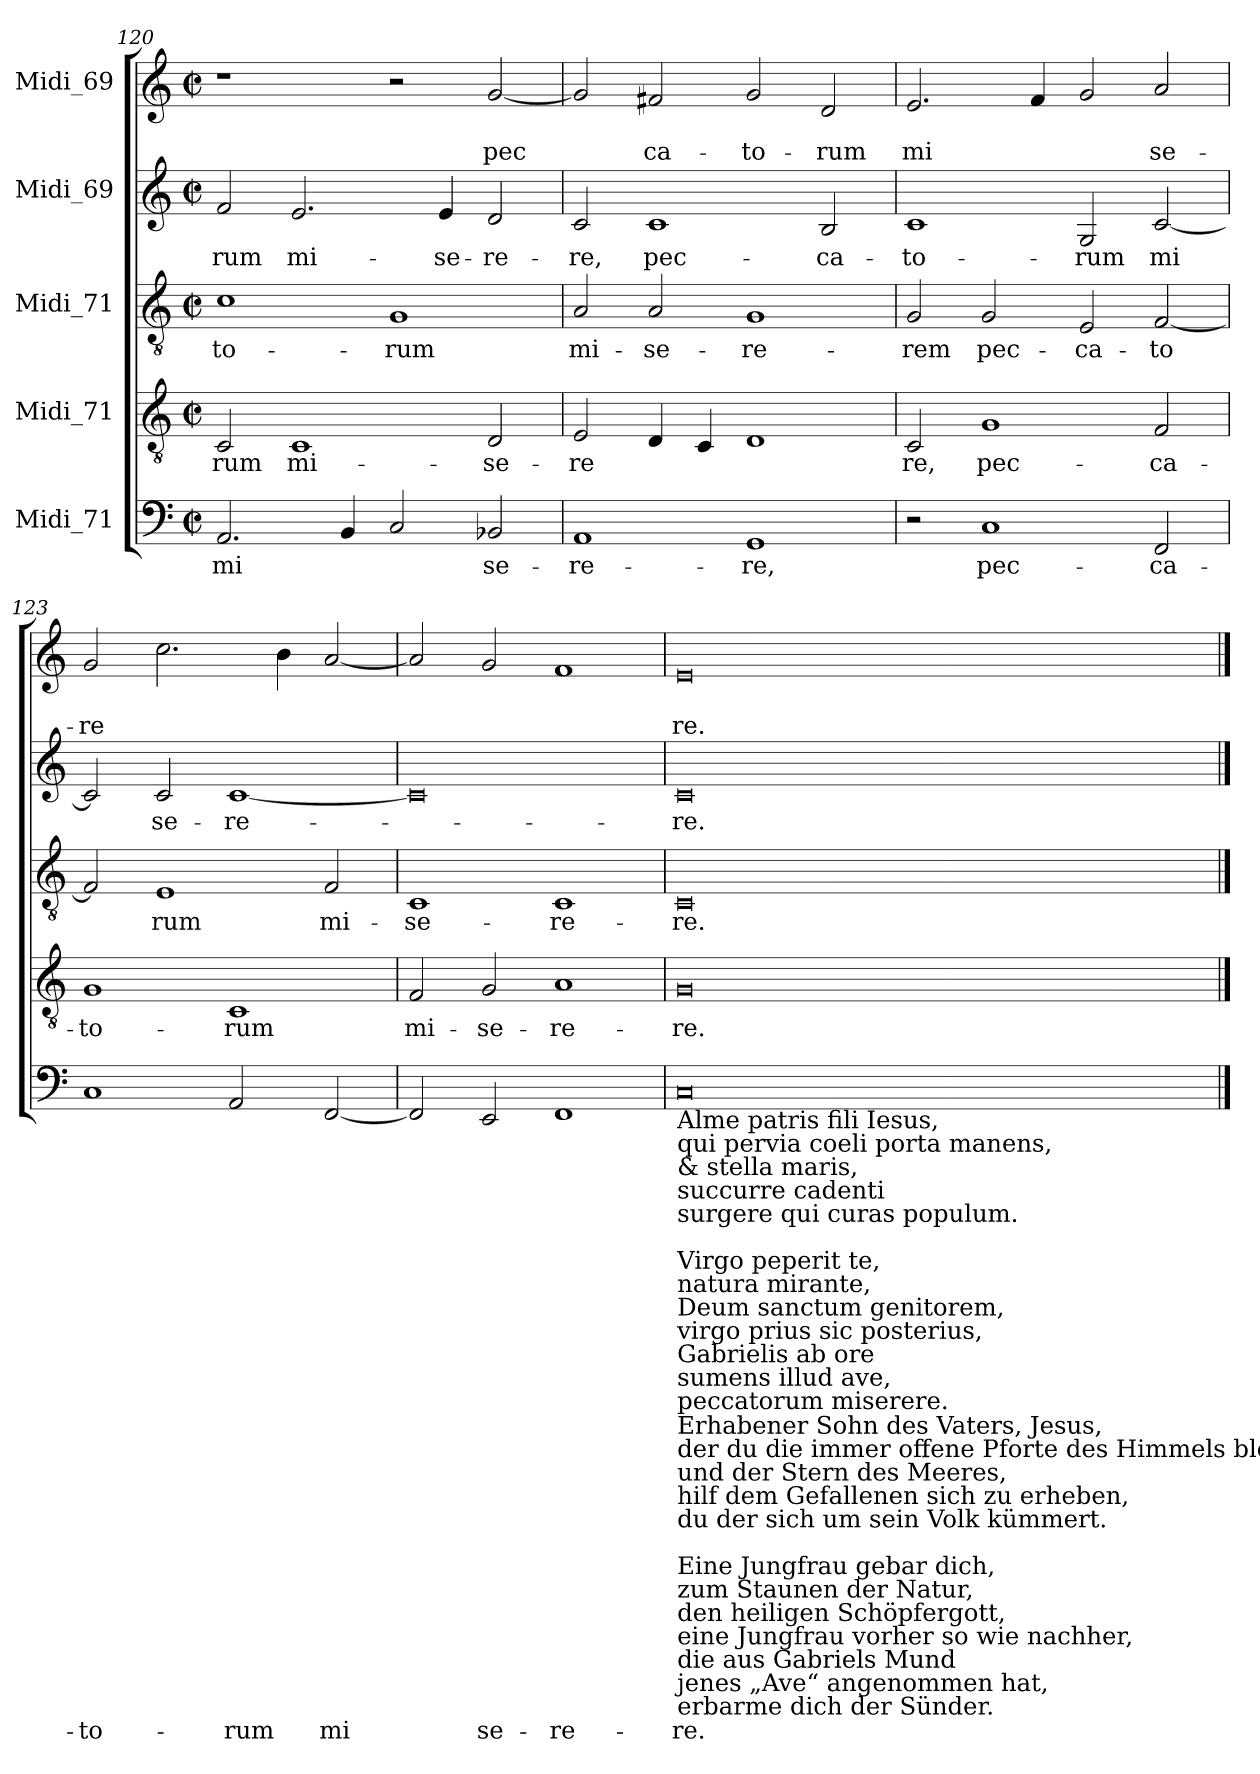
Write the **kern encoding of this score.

**kern	**text	**kern	**text	**kern	**text	**kern	**text	**kern	**text	**text
*part5	*part5	*part4	*part4	*part3	*part3	*part2	*part2	*part1	*part1	*part1
*staff5	*staff5	*staff4	*staff4	*staff3	*staff3	*staff2	*staff2	*staff1	*staff1	*staff1
*I"Midi_71	*	*I"Midi_71	*	*I"Midi_71	*	*I"Midi_69	*	*I"Midi_69	*	*
!!LO:LB:g=z
*clefF4	*	*clefGv2	*	*clefGv2	*	*clefG2	*	*clefG2	*	*
*k[]	*	*k[]	*	*k[]	*	*k[]	*	*k[]	*	*
*C:	*	*C:	*	*C:	*	*C:	*	*C:	*	*
*M4/2	*	*M4/2	*	*M4/2	*	*M4/2	*	*M4/2	*	*
*met(c|)	*	*met(c|)	*	*met(c|)	*	*met(c|)	*	*met(c|)	*	*
=120	=120	=120	=120	=120	=120	=120	=120	=120	=120	=120
!	!LO:LY:b	!	!LO:LY:b	!	!LO:LY:b	!	!LO:LY:b	!	!	!
2.AA	mi	2C	-rum	1c	-to-	2f	-rum	1r	.	.
!	!	!	!LO:LY:b	!	!	!	!LO:LY:b	!	!	!
.	.	1C	mi-	.	.	2.e	mi-	.	.	.
4BB	.	.	.	.	.	.	.	.	.	.
!	!	!	!	!	!LO:LY:b	!	!	!	!	!
2C	.	.	.	1G	-rum	.	.	2r	.	.
!	!	!	!	!	!	!	!LO:LY:b	!	!	!
.	.	.	.	.	.	4e	-se-	.	.	.
!	!LO:LY:b	!	!LO:LY:b	!	!	!	!LO:LY:b	!	!	!LO:LY:b
2BB-X	se-	2D	-se-	.	.	2d	-re-	[2g	.	pec
=121	=121	=121	=121	=121	=121	=121	=121	=121	=121	=121
!	!LO:LY:b	!	!LO:LY:b	!	!LO:LY:b	!	!LO:LY:b	!	!	!
1AA	-re-	2E	-re	2A	mi-	2c	-re,	2g]	.	.
!	!	!	!	!	!LO:LY:b	!	!LO:LY:b	!	!	!LO:LY:b
.	.	4D	.	2A	-se-	1c	pec-	2f#X	.	ca-
.	.	4C	.	.	.	.	.	.	.	.
!	!LO:LY:b	!	!	!	!LO:LY:b	!	!	!	!	!LO:LY:b
1GG	-re,	1D	.	1G	-re-	.	.	2g	.	-to-
!	!	!	!	!	!	!	!LO:LY:b	!	!	!LO:LY:b
.	.	.	.	.	.	2B	-ca-	2d	.	-rum
=122	=122	=122	=122	=122	=122	=122	=122	=122	=122	=122
!	!	!	!LO:LY:b	!	!LO:LY:b	!	!LO:LY:b	!	!	!LO:LY:b
2r	.	2C	re,	2G	-rem	1c	-to-	2.e	.	mi
!	!LO:LY:b	!	!LO:LY:b	!	!LO:LY:b	!	!	!	!	!
1C	pec-	1G	pec-	2G	pec-	.	.	.	.	.
.	.	.	.	.	.	.	.	4f	.	.
!	!	!	!	!	!LO:LY:b	!	!LO:LY:b	!	!	!
.	.	.	.	2E	-ca-	2G	-rum	2g	.	.
!	!LO:LY:b	!	!LO:LY:b	!	!LO:LY:b	!	!LO:LY:b	!	!	!LO:LY:b
2FF	-ca-	2F	-ca-	[2F	-to	[2c	mi	2a	.	se-
=123	=123	=123	=123	=123	=123	=123	=123	=123	=123	=123
!	!LO:LY:b	!	!LO:LY:b	!	!	!	!	!	!	!LO:LY:b
1C	-to-	1G	-to-	2F]	.	2c]	.	2g	.	-re
!	!	!	!	!	!LO:LY:b	!	!LO:LY:b	!	!	!
.	.	.	.	1E	rum	2c	se-	2.cc	.	.
!	!LO:LY:b	!	!LO:LY:b	!	!	!	!LO:LY:b	!	!	!
2AA	-rum	1C	-rum	.	.	[1c	-re-	.	.	.
.	.	.	.	.	.	.	.	4b	.	.
!	!LO:LY:b	!	!	!	!LO:LY:b	!	!	!	!	!
[2FF	mi	.	.	2F	mi-	.	.	[2a	.	.
=124	=124	=124	=124	=124	=124	=124	=124	=124	=124	=124
!	!	!	!LO:LY:b	!	!LO:LY:b	!	!	!	!	!
2FF]	.	2F	mi-	1C	-se-	0c]	.	2a]	.	.
!	!LO:LY:b	!	!LO:LY:b	!	!	!	!	!	!	!
2EE	se-	2G	-se-	.	.	.	.	2g	.	.
!	!LO:LY:b	!	!LO:LY:b	!	!LO:LY:b	!	!	!	!	!
1FF	-re-	1A	-re-	1C	-re-	.	.	1f	.	.
=125	=125	=125	=125	=125	=125	=125	=125	=125	=125	=125
!LO:TX:b:t=Alme patris fili Iesus,\nqui pervia coeli porta manens,\n& stella maris,\nsuccurre cadenti\nsurgere qui curas populum.\n\nVirgo peperit te,\nnatura mirante,\nDeum sanctum genitorem,\nvirgo prius sic posterius,\nGabrielis ab ore\nsumens illud ave,\npeccatorum miserere.	!	!	!	!	!	!	!	!	!	!
!LO:TX:b:t=Erhabener Sohn des Vaters, Jesus,\nder du die immer offene Pforte des Himmels bleibst\nund der Stern des Meeres,\nhilf dem Gefallenen sich zu erheben,\ndu der sich um sein Volk kümmert.\n\nEine Jungfrau gebar dich,\nzum Staunen der Natur,\nden heiligen Schöpfergott,\neine Jungfrau vorher so wie nachher,\ndie aus Gabriels Mund\njenes „Ave“ angenommen hat,\nerbarme dich der Sünder.	!	!	!	!	!	!	!	!	!	!
!	!LO:LY:b	!	!LO:LY:b	!	!LO:LY:b	!	!LO:LY:b	!	!	!LO:LY:b
0C	-re.	0G	-re.	0C	-re.	0c	-re.	0e	.	re.
==	==	==	==	==	==	==	==	==	==	==
*-	*-	*-	*-	*-	*-	*-	*-	*-	*-	*-
